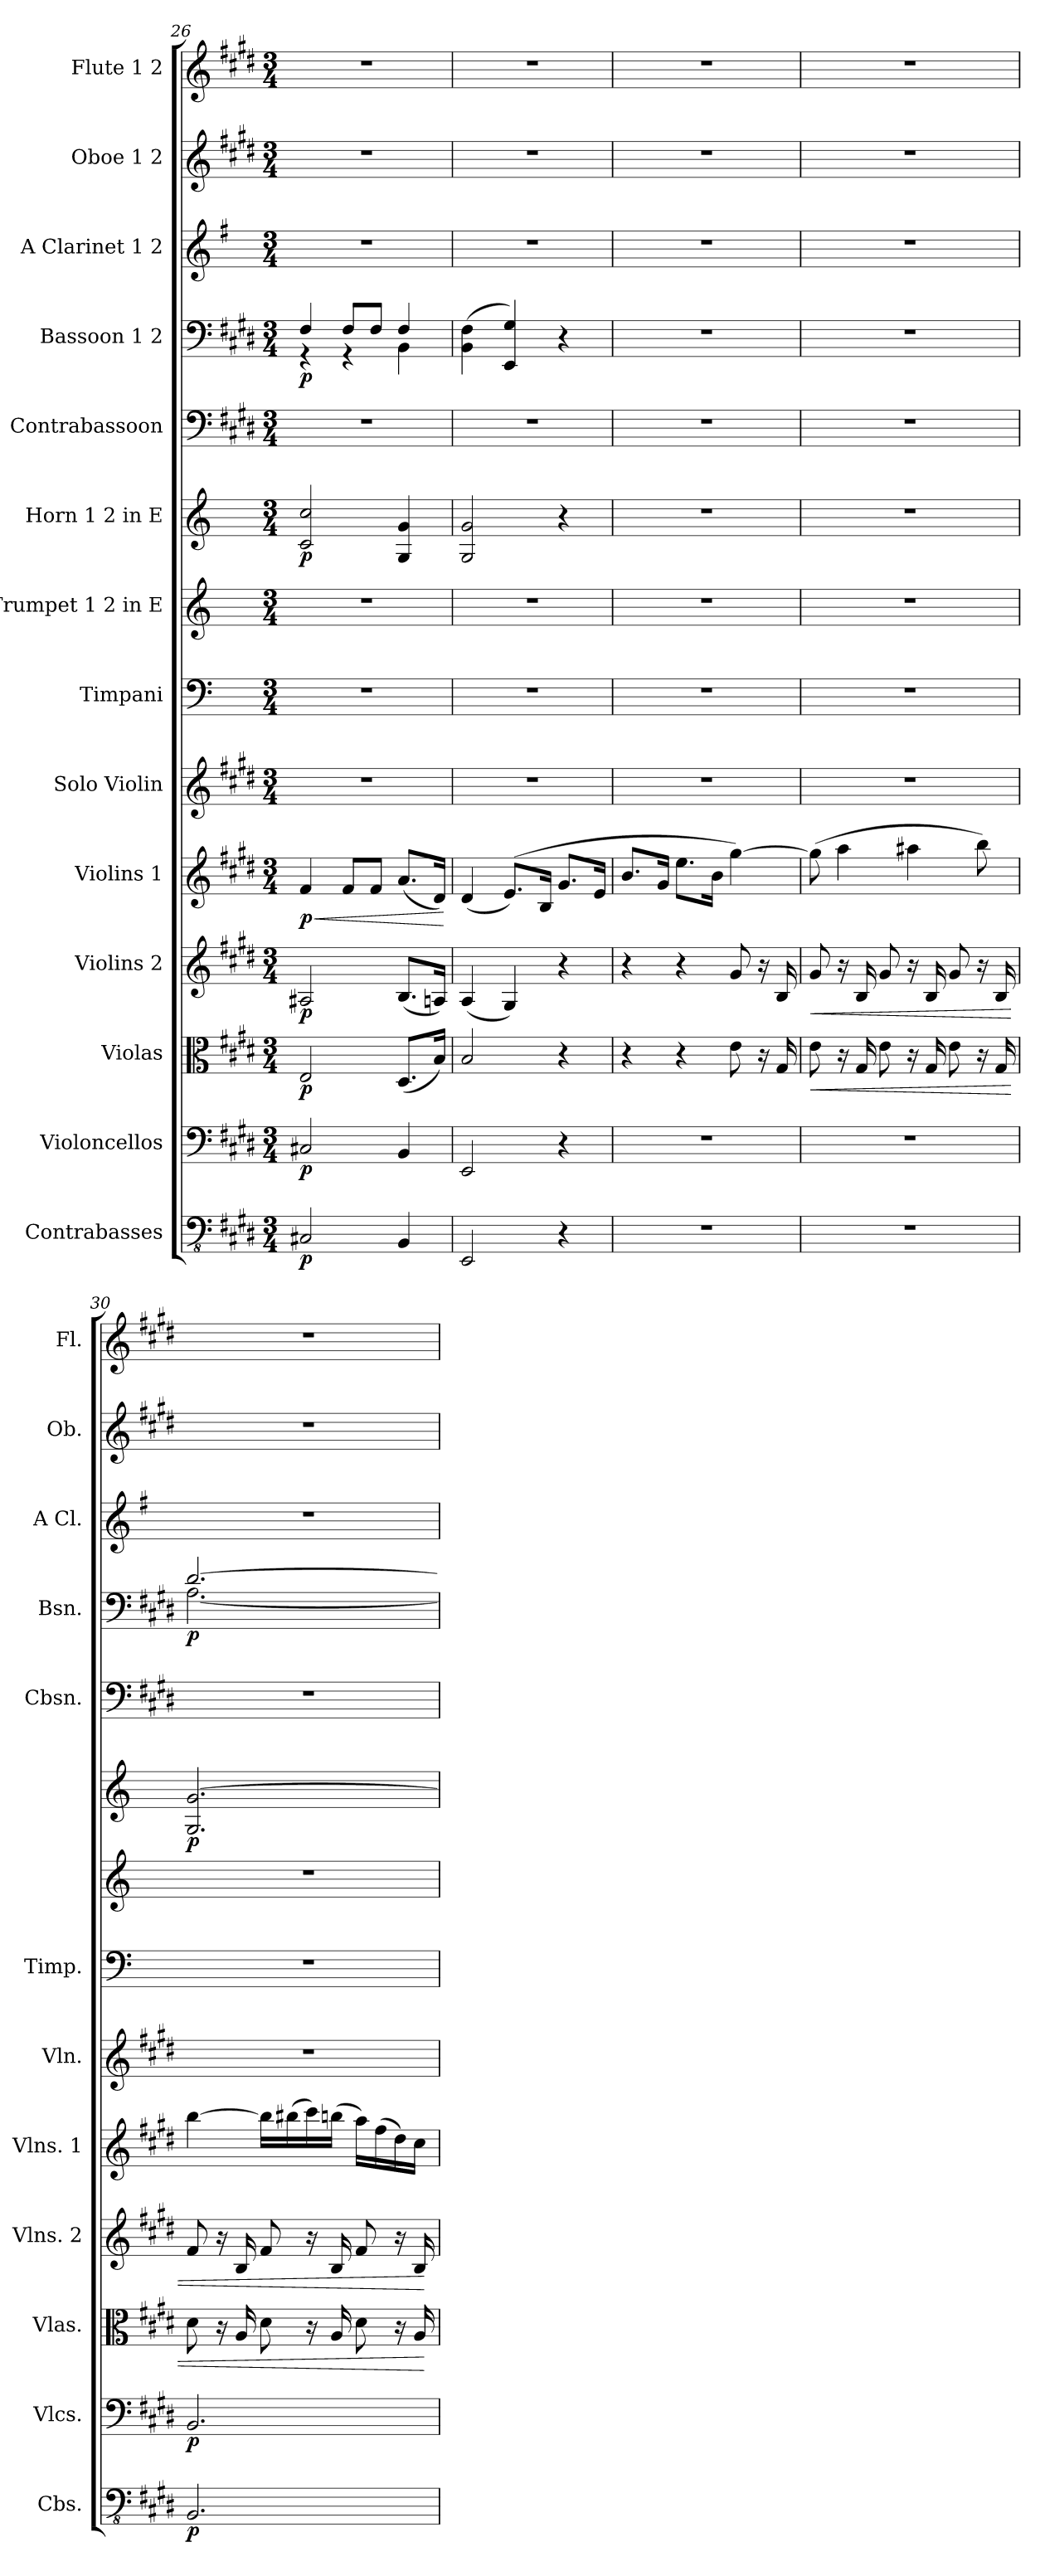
**kern	**dynam	**kern	**dynam	**kern	**dynam	**kern	**dynam	**kern	**dynam	**kern	**kern	**kern	**kern	**dynam	**kern	**kern	**dynam	**kern	**kern	**kern
*part14	*part14	*part13	*part13	*part12	*part12	*part11	*part11	*part10	*part10	*part9	*part8	*part7	*part6	*part6	*part5	*part4	*part4	*part3	*part2	*part1
*staff14	*staff14	*staff13	*staff13	*staff12	*staff12	*staff11	*staff11	*staff10	*staff10	*staff9	*staff8	*staff7	*staff6	*staff6	*staff5	*staff4	*staff4	*staff3	*staff2	*staff1
*I"Contrabasses	*	*I"Violoncellos	*	*I"Violas	*	*I"Violins 2	*	*I"Violins 1	*	*I"Solo Violin	*I"Timpani	*I"Trumpet 1 2 in E	*I"Horn 1 2 in E	*	*I"Contrabassoon	*I"Bassoon 1 2	*	*I"A Clarinet 1 2	*I"Oboe 1 2	*I"Flute 1 2
*I'Cbs.	*	*I'Vlcs.	*	*I'Vlas.	*	*I'Vlns. 2	*	*I'Vlns. 1	*	*I'Vln.	*I'Timp.	*	*	*	*I'Cbsn.	*I'Bsn.	*	*I'A Cl.	*I'Ob.	*I'Fl.
!!LO:PB:g=z
*clefFv4	*	*clefF4	*	*clefC3	*	*clefG2	*	*clefG2	*	*clefG2	*clefF4	*clefG2	*clefG2	*	*clefF4	*clefF4	*	*clefG2	*clefG2	*clefG2
*	*	*	*	*	*	*	*	*	*	*	*	*ITrd-2c-4	*ITrd5c8	*	*ITrd7c12	*	*	*ITrd2c3	*	*
*k[f#c#g#d#]	*	*k[f#c#g#d#]	*	*k[f#c#g#d#]	*	*k[f#c#g#d#]	*	*k[f#c#g#d#]	*	*k[f#c#g#d#]	*k[]	*k[f#c#g#d#]	*k[f#c#g#d#]	*	*k[f#c#g#d#]	*k[f#c#g#d#]	*	*k[f#c#g#d#]	*k[f#c#g#d#]	*k[f#c#g#d#]
*M3/4	*	*M3/4	*	*M3/4	*	*M3/4	*	*M3/4	*	*M3/4	*M3/4	*M3/4	*M3/4	*	*M3/4	*M3/4	*	*M3/4	*M3/4	*M3/4
=26	=26	=26	=26	=26	=26	=26	=26	=26	=26	=26	=26	=26	=26	=26	=26	=26	=26	=26	=26	=26
!	!LO:DY:b	!	!LO:DY:b	!	!LO:DY:b	!	!LO:DY:b	!	!LO:HP:b	!	!	!	!	!	!	!	!	!	!	!
*	*	*	*	*	*	*	*	*	*	*	*	*	*	*	*	*^	*	*	*	*
!	!	!	!	!	!	!	!	!	!LO:DY:n=1:b	!	!	!	!	!LO:DY:b	!	!	!	!LO:DY:b	!	!	!
2CC#X/	p	2C#X/	p	2E/	p	2A#X/	p	4f#/	< p	2.r	2.r	2.r	2E/ 2e/	p	2.r	4F#/	4r	p	2.r	2.r	2.r
.	.	.	.	.	.	.	.	8f#/L	.	.	.	.	.	.	.	8F#/L	4r	.	.	.	.
.	.	.	.	.	.	.	.	8f#/J	.	.	.	.	.	.	.	8F#/J	.	.	.	.	.
4BBB/	.	4BB/	.	(<8.D#/L	.	(<8.B/L	.	(<8.a/L	.	.	.	.	4BB/ 4B/	.	.	4F#/	4BB\	.	.	.	.
.	.	.	.	16B/Jk)	.	16An/Jk)	.	16d#/Jk)	.	.	.	.	.	.	.	.	.	.	.	.	.
*	*	*	*	*	*	*	*	*	*	*	*	*	*	*	*	*v	*v	*	*	*	*
.	.	.	.	.	.	.	.	.	[	.	.	.	.	.	.	.	.	.	.	.
=27	=27	=27	=27	=27	=27	=27	=27	=27	=27	=27	=27	=27	=27	=27	=27	=27	=27	=27	=27	=27
2EEE/	.	2EE/	.	2B/	.	(<4A/	.	(<4d#/	.	2.r	2.r	2.r	2BB/ 2B/	.	2.r	(>4BB\ 4F#\	.	2.r	2.r	2.r
.	.	.	.	.	.	4G#/)	.	(>8.e/L)	.	.	.	.	.	.	.	4EE/ 4G#/)	.	.	.	.
.	.	.	.	.	.	.	.	16B/Jk	.	.	.	.	.	.	.	.	.	.	.	.
4r	.	4r	.	4r	.	4r	.	8.g#/L	.	.	.	.	4r	.	.	4r	.	.	.	.
.	.	.	.	.	.	.	.	16e/Jk	.	.	.	.	.	.	.	.	.	.	.	.
=28	=28	=28	=28	=28	=28	=28	=28	=28	=28	=28	=28	=28	=28	=28	=28	=28	=28	=28	=28	=28
2.r	.	2.r	.	4r	.	4r	.	8.b/L	.	2.r	2.r	2.r	2.r	.	2.r	2.r	.	2.r	2.r	2.r
.	.	.	.	.	.	.	.	16g#/Jk	.	.	.	.	.	.	.	.	.	.	.	.
.	.	.	.	4r	.	4r	.	8.ee\L	.	.	.	.	.	.	.	.	.	.	.	.
.	.	.	.	.	.	.	.	16b\Jk	.	.	.	.	.	.	.	.	.	.	.	.
.	.	.	.	8e\	.	8g#/	.	[4gg#\)	.	.	.	.	.	.	.	.	.	.	.	.
.	.	.	.	16r	.	16r	.	.	.	.	.	.	.	.	.	.	.	.	.	.
.	.	.	.	16G#/	.	16B/	.	.	.	.	.	.	.	.	.	.	.	.	.	.
=29	=29	=29	=29	=29	=29	=29	=29	=29	=29	=29	=29	=29	=29	=29	=29	=29	=29	=29	=29	=29
!	!	!	!	!	!LO:HP:b	!	!LO:HP:b	!	!	!	!	!	!	!	!	!	!	!	!	!
2.r	.	2.r	.	8e\	<	8g#/	<	(>8gg#\]	.	2.r	2.r	2.r	2.r	.	2.r	2.r	.	2.r	2.r	2.r
.	.	.	.	16r	.	16r	.	4aa\	.	.	.	.	.	.	.	.	.	.	.	.
.	.	.	.	16G#/	.	16B/	.	.	.	.	.	.	.	.	.	.	.	.	.	.
.	.	.	.	8e\	.	8g#/	.	.	.	.	.	.	.	.	.	.	.	.	.	.
.	.	.	.	16r	.	16r	.	4aa#X\	.	.	.	.	.	.	.	.	.	.	.	.
.	.	.	.	16G#/	.	16B/	.	.	.	.	.	.	.	.	.	.	.	.	.	.
.	.	.	.	8e\	.	8g#/	.	.	.	.	.	.	.	.	.	.	.	.	.	.
.	.	.	.	16r	.	16r	.	8bb\)	.	.	.	.	.	.	.	.	.	.	.	.
.	.	.	.	16G#/	.	16B/	.	.	.	.	.	.	.	.	.	.	.	.	.	.
!!LO:PB:g=z
=30	=30	=30	=30	=30	=30	=30	=30	=30	=30	=30	=30	=30	=30	=30	=30	=30	=30	=30	=30	=30
*	*	*	*	*	*	*	*	*	*	*	*	*	*	*	*	*^	*	*	*	*
!	!LO:DY:b	!	!LO:DY:b	!	!	!	!	!	!	!	!	!	!	!LO:DY:b	!	!	!	!LO:DY:b	!	!	!
2.BBB/	p	2.BB/	p	8d#\	.	8f#/	.	[4bb\	.	2.r	2.r	2.r	2.BB/ [2.B/	p	2.r	[2.d#/	[2.A\	p	2.r	2.r	2.r
.	.	.	.	16r	.	16r	.	.	.	.	.	.	.	.	.	.	.	.	.	.	.
.	.	.	.	16A/	.	16B/	.	.	.	.	.	.	.	.	.	.	.	.	.	.	.
.	.	.	.	8d#\	.	8f#/	.	16bb\LL]	.	.	.	.	.	.	.	.	.	.	.	.	.
.	.	.	.	.	.	.	.	(>16bb#X\	.	.	.	.	.	.	.	.	.	.	.	.	.
.	.	.	.	16r	.	16r	.	16ccc#\)	.	.	.	.	.	.	.	.	.	.	.	.	.
.	.	.	.	16A/	.	16B/	.	(>16bbn\JJ	.	.	.	.	.	.	.	.	.	.	.	.	.
.	.	.	.	8d#\	.	8f#/	.	16aa\LL)	.	.	.	.	.	.	.	.	.	.	.	.	.
.	.	.	.	.	.	.	.	(>16ff#\	.	.	.	.	.	.	.	.	.	.	.	.	.
.	.	.	.	16r	.	16r	.	16dd#\)	.	.	.	.	.	.	.	.	.	.	.	.	.
.	.	.	.	16A/	.	16B/	.	16cc#\JJ	.	.	.	.	.	.	.	.	.	.	.	.	.
*	*	*	*	*	*	*	*	*	*	*	*	*	*	*	*	*v	*v	*	*	*	*
.	.	.	.	.	[	.	[	.	.	.	.	.	.	.	.	.	.	.	.	.
=	=	=	=	=	=	=	=	=	=	=	=	=	=	=	=	=	=	=	=	=
*-	*-	*-	*-	*-	*-	*-	*-	*-	*-	*-	*-	*-	*-	*-	*-	*-	*-	*-	*-	*-
